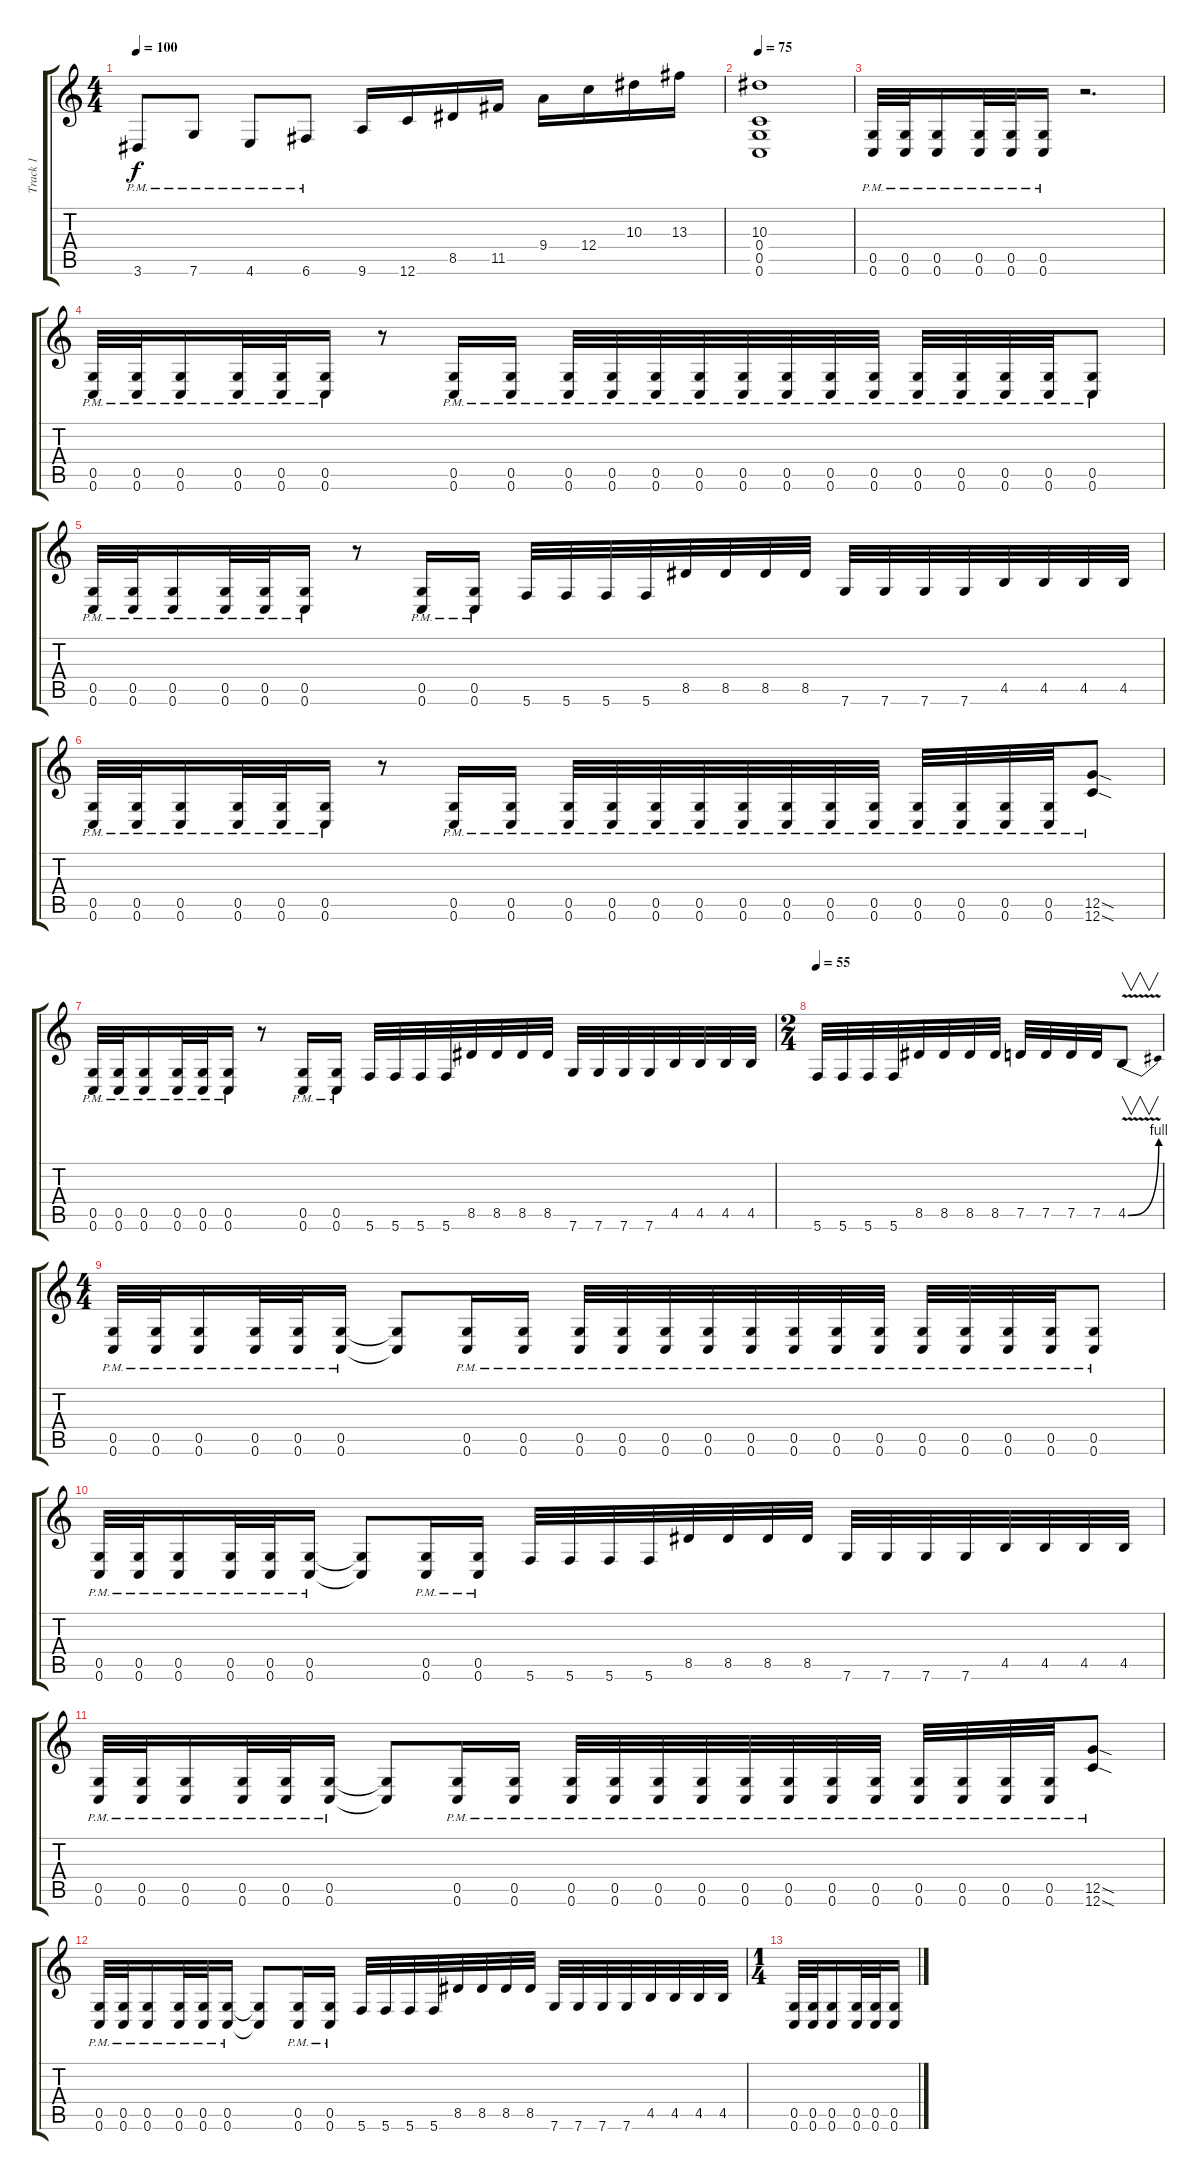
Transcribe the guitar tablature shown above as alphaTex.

\track ("Track 1" "Track 1") {instrument distortionguitar}
\staff {score tabs}
\tuning (D4 A3 F3 C3 G2 C2) {hide}
\ts (4 4)
\tempo 100
\clef g2
\ks c
3.6{pm}.8{dy f} 7.6{pm}.8 4.6{pm}.8 6.6{pm}.8 9.6.16 12.6.16 8.5.16 11.5.16 9.4.16 12.4.16 10.3.16 13.3.16 |
\tempo 75
(10.3 0.4 0.5 0.6).1 |
(0.5{pm} 0.6{pm}).32 (0.5{pm} 0.6{pm}).32 (0.5{pm} 0.6{pm}).16 (0.5{pm} 0.6{pm}).32 (0.5{pm} 0.6{pm}).32 (0.5{pm} 0.6{pm}).16 r.2{d} |
(0.5{pm} 0.6{pm}).32 (0.5{pm} 0.6{pm}).32 (0.5{pm} 0.6{pm}).16 (0.5{pm} 0.6{pm}).32 (0.5{pm} 0.6{pm}).32 (0.5{pm} 0.6{pm}).16 r.8 (0.5{pm} 0.6{pm}).16 (0.5{pm} 0.6{pm}).16 (0.5{pm} 0.6{pm}).32 (0.5{pm} 0.6{pm}).32 (0.5{pm} 0.6{pm}).32 (0.5{pm} 0.6{pm}).32 (0.5{pm} 0.6{pm}).32 (0.5{pm} 0.6{pm}).32 (0.5{pm} 0.6{pm}).32 (0.5{pm} 0.6{pm}).32 (0.5{pm} 0.6{pm}).32 (0.5{pm} 0.6{pm}).32 (0.5{pm} 0.6{pm}).32 (0.5{pm} 0.6{pm}).32 (0.5{pm} 0.6{pm}).8 |
(0.5{pm} 0.6{pm}).32 (0.5{pm} 0.6{pm}).32 (0.5{pm} 0.6{pm}).16 (0.5{pm} 0.6{pm}).32 (0.5{pm} 0.6{pm}).32 (0.5{pm} 0.6{pm}).16 r.8 (0.5{pm} 0.6{pm}).16 (0.5{pm} 0.6{pm}).16 5.6.32 5.6.32 5.6.32 5.6.32 8.5.32 8.5.32 8.5.32 8.5.32 7.6.32 7.6.32 7.6.32 7.6.32 4.5.32 4.5.32 4.5.32 4.5.32 |
(0.5{pm} 0.6{pm}).32 (0.5{pm} 0.6{pm}).32 (0.5{pm} 0.6{pm}).16 (0.5{pm} 0.6{pm}).32 (0.5{pm} 0.6{pm}).32 (0.5{pm} 0.6{pm}).16 r.8 (0.5{pm} 0.6{pm}).16 (0.5{pm} 0.6{pm}).16 (0.5{pm} 0.6{pm}).32 (0.5{pm} 0.6{pm}).32 (0.5{pm} 0.6{pm}).32 (0.5{pm} 0.6{pm}).32 (0.5{pm} 0.6{pm}).32 (0.5{pm} 0.6{pm}).32 (0.5{pm} 0.6{pm}).32 (0.5{pm} 0.6{pm}).32 (0.5{pm} 0.6{pm}).32 (0.5{pm} 0.6{pm}).32 (0.5{pm} 0.6{pm}).32 (0.5{pm} 0.6{pm}).32 (12.5{sod pm} 12.6{sod pm}).8 |
(0.5{pm} 0.6{pm}).32 (0.5{pm} 0.6{pm}).32 (0.5{pm} 0.6{pm}).16 (0.5{pm} 0.6{pm}).32 (0.5{pm} 0.6{pm}).32 (0.5{pm} 0.6{pm}).16 r.8 (0.5{pm} 0.6{pm}).16 (0.5{pm} 0.6{pm}).16 5.6.32 5.6.32 5.6.32 5.6.32 8.5.32 8.5.32 8.5.32 8.5.32 7.6.32 7.6.32 7.6.32 7.6.32 4.5.32 4.5.32 4.5.32 4.5.32 |
\ts (2 4)
\tempo 55
5.6.32 5.6.32 5.6.32 5.6.32 8.5.32 8.5.32 8.5.32 8.5.32 7.5.32 7.5.32 7.5.32 7.5.32 4.5{be (bend 0 0 60 4) v}.8{v instrument guitarharmonics} |
\ts (4 4)
(0.5{pm} 0.6{pm}).32{instrument distortionguitar} (0.5{pm} 0.6{pm}).32 (0.5{pm} 0.6{pm}).16 (0.5{pm} 0.6{pm}).32 (0.5{pm} 0.6{pm}).32 (0.5{pm} 0.6{pm}).16 (0.5{t} 0.6{t}).8 (0.5{pm} 0.6{pm}).16 (0.5{pm} 0.6{pm}).16 (0.5{pm} 0.6{pm}).32 (0.5{pm} 0.6{pm}).32 (0.5{pm} 0.6{pm}).32 (0.5{pm} 0.6{pm}).32 (0.5{pm} 0.6{pm}).32 (0.5{pm} 0.6{pm}).32 (0.5{pm} 0.6{pm}).32 (0.5{pm} 0.6{pm}).32 (0.5{pm} 0.6{pm}).32 (0.5{pm} 0.6{pm}).32 (0.5{pm} 0.6{pm}).32 (0.5{pm} 0.6{pm}).32 (0.5{pm} 0.6{pm}).8 |
(0.5{pm} 0.6{pm}).32 (0.5{pm} 0.6{pm}).32 (0.5{pm} 0.6{pm}).16 (0.5{pm} 0.6{pm}).32 (0.5{pm} 0.6{pm}).32 (0.5{pm} 0.6{pm}).16 (0.5{t} 0.6{t}).8 (0.5{pm} 0.6{pm}).16 (0.5{pm} 0.6{pm}).16 5.6.32 5.6.32 5.6.32 5.6.32 8.5.32 8.5.32 8.5.32 8.5.32 7.6.32 7.6.32 7.6.32 7.6.32 4.5.32 4.5.32 4.5.32 4.5.32 |
(0.5{pm} 0.6{pm}).32 (0.5{pm} 0.6{pm}).32 (0.5{pm} 0.6{pm}).16 (0.5{pm} 0.6{pm}).32 (0.5{pm} 0.6{pm}).32 (0.5{pm} 0.6{pm}).16 (0.5{t} 0.6{t}).8 (0.5{pm} 0.6{pm}).16 (0.5{pm} 0.6{pm}).16 (0.5{pm} 0.6{pm}).32 (0.5{pm} 0.6{pm}).32 (0.5{pm} 0.6{pm}).32 (0.5{pm} 0.6{pm}).32 (0.5{pm} 0.6{pm}).32 (0.5{pm} 0.6{pm}).32 (0.5{pm} 0.6{pm}).32 (0.5{pm} 0.6{pm}).32 (0.5{pm} 0.6{pm}).32 (0.5{pm} 0.6{pm}).32 (0.5{pm} 0.6{pm}).32 (0.5{pm} 0.6{pm}).32 (12.5{sod pm} 12.6{sod pm}).8 |
(0.5{pm} 0.6{pm}).32 (0.5{pm} 0.6{pm}).32 (0.5{pm} 0.6{pm}).16 (0.5{pm} 0.6{pm}).32 (0.5{pm} 0.6{pm}).32 (0.5{pm} 0.6{pm}).16 (0.5{t} 0.6{t}).8 (0.5{pm} 0.6{pm}).16 (0.5{pm} 0.6{pm}).16 5.6.32 5.6.32 5.6.32 5.6.32 8.5.32 8.5.32 8.5.32 8.5.32 7.6.32 7.6.32 7.6.32 7.6.32 4.5.32 4.5.32 4.5.32 4.5.32 |
\ts (1 4)
(0.5 0.6).32 (0.5 0.6).32 (0.5 0.6).16 (0.5 0.6).32 (0.5 0.6).32 (0.5 0.6).16
